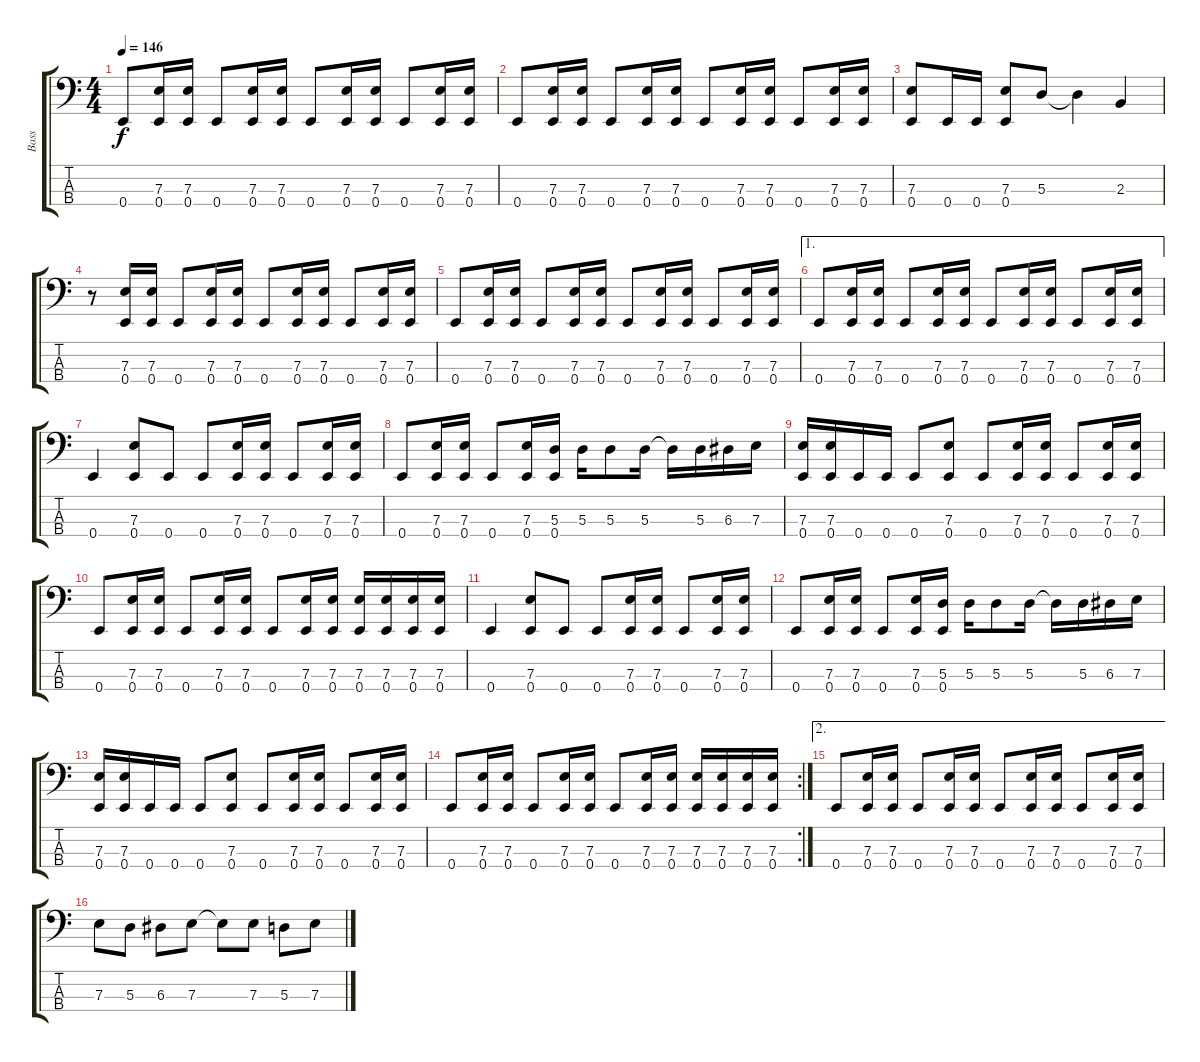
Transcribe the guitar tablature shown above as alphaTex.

\track ("Bass" "Bass") {instrument electricbasspick}
\staff {score tabs}
\tuning (G2 D2 A1 E1) {hide}
\ts (4 4)
\tempo 146
\clef f4
\ks c
0.4.8{dy f} (7.3 0.4).16 (7.3 0.4).16 0.4.8 (7.3 0.4).16 (7.3 0.4).16 0.4.8 (7.3 0.4).16 (7.3 0.4).16 0.4.8 (7.3 0.4).16 (7.3 0.4).16 |
0.4.8 (7.3 0.4).16 (7.3 0.4).16 0.4.8 (7.3 0.4).16 (7.3 0.4).16 0.4.8 (7.3 0.4).16 (7.3 0.4).16 0.4.8 (7.3 0.4).16 (7.3 0.4).16 |
(7.3 0.4).8 0.4.16 0.4.16 (7.3 0.4).8 5.3.8 5.3{t}.4 2.3.4 |
r.8 (7.3 0.4).16 (7.3 0.4).16 0.4.8 (7.3 0.4).16 (7.3 0.4).16 0.4.8 (7.3 0.4).16 (7.3 0.4).16 0.4.8 (7.3 0.4).16 (7.3 0.4).16 |
0.4.8 (7.3 0.4).16 (7.3 0.4).16 0.4.8 (7.3 0.4).16 (7.3 0.4).16 0.4.8 (7.3 0.4).16 (7.3 0.4).16 0.4.8 (7.3 0.4).16 (7.3 0.4).16 |
\ae 1
0.4.8 (7.3 0.4).16 (7.3 0.4).16 0.4.8 (7.3 0.4).16 (7.3 0.4).16 0.4.8 (7.3 0.4).16 (7.3 0.4).16 0.4.8 (7.3 0.4).16 (7.3 0.4).16 |
0.4.4 (7.3 0.4).8 0.4.8 0.4.8 (7.3 0.4).16 (7.3 0.4).16 0.4.8 (7.3 0.4).16 (7.3 0.4).16 |
0.4.8 (7.3 0.4).16 (7.3 0.4).16 0.4.8 (7.3 0.4).16 (5.3 0.4).16 5.3.16 5.3.8 5.3.16 5.3{t}.16 5.3.16 6.3.16 7.3.16 |
(7.3 0.4).16 (7.3 0.4).16 0.4.16 0.4.16 0.4.8 (7.3 0.4).8 0.4.8 (7.3 0.4).16 (7.3 0.4).16 0.4.8 (7.3 0.4).16 (7.3 0.4).16 |
0.4.8 (7.3 0.4).16 (7.3 0.4).16 0.4.8 (7.3 0.4).16 (7.3 0.4).16 0.4.8 (7.3 0.4).16 (7.3 0.4).16 (7.3 0.4).16 (7.3 0.4).16 (7.3 0.4).16 (7.3 0.4).16 |
0.4.4 (7.3 0.4).8 0.4.8 0.4.8 (7.3 0.4).16 (7.3 0.4).16 0.4.8 (7.3 0.4).16 (7.3 0.4).16 |
0.4.8 (7.3 0.4).16 (7.3 0.4).16 0.4.8 (7.3 0.4).16 (5.3 0.4).16 5.3.16 5.3.8 5.3.16 5.3{t}.16 5.3.16 6.3.16 7.3.16 |
(7.3 0.4).16 (7.3 0.4).16 0.4.16 0.4.16 0.4.8 (7.3 0.4).8 0.4.8 (7.3 0.4).16 (7.3 0.4).16 0.4.8 (7.3 0.4).16 (7.3 0.4).16 |
\rc 2
0.4.8 (7.3 0.4).16 (7.3 0.4).16 0.4.8 (7.3 0.4).16 (7.3 0.4).16 0.4.8 (7.3 0.4).16 (7.3 0.4).16 (7.3 0.4).16 (7.3 0.4).16 (7.3 0.4).16 (7.3 0.4).16 |
\ae 2
0.4.8 (7.3 0.4).16 (7.3 0.4).16 0.4.8 (7.3 0.4).16 (7.3 0.4).16 0.4.8 (7.3 0.4).16 (7.3 0.4).16 0.4.8 (7.3 0.4).16 (7.3 0.4).16 |
7.3.8 5.3.8 6.3.8 7.3.8 7.3{t}.8 7.3.8 5.3.8 7.3.8
